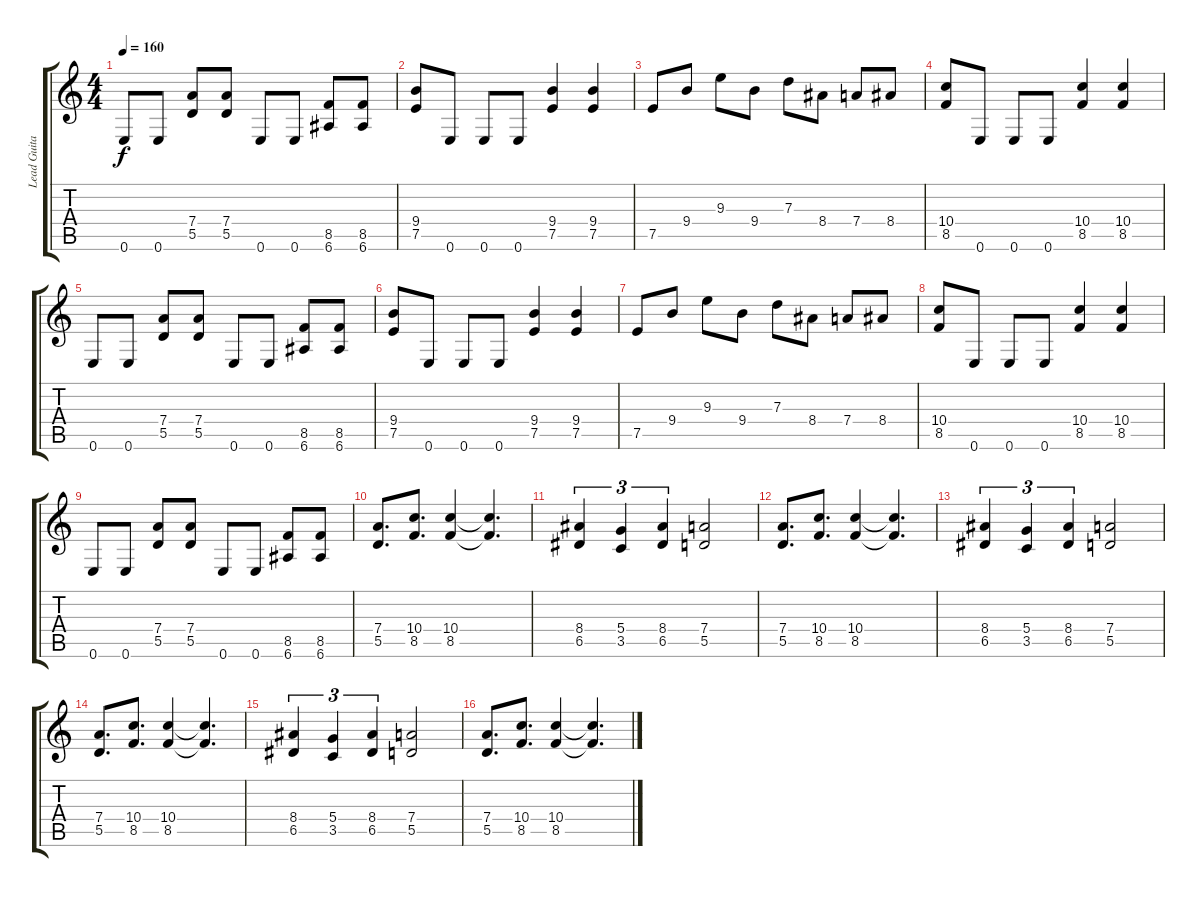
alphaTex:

\track ("Lead Guitar" "Lead Guita") {instrument distortionguitar}
\staff {score tabs}
\tuning (E4 B3 G3 D3 A2 E2) {hide}
\ts (4 4)
\tempo 160
\clef g2
\ks c
0.6.8{dy f} 0.6.8 (7.4 5.5).8 (7.4 5.5).8 0.6.8 0.6.8 (8.5 6.6).8 (8.5 6.6).8 |
(9.4 7.5).8 0.6.8 0.6.8 0.6.8 (9.4 7.5).4 (9.4 7.5).4 |
7.5.8 9.4.8 9.3.8 9.4.8 7.3.8 8.4.8 7.4.8 8.4.8 |
(10.4 8.5).8 0.6.8 0.6.8 0.6.8 (10.4 8.5).4 (10.4 8.5).4 |
0.6.8 0.6.8 (7.4 5.5).8 (7.4 5.5).8 0.6.8 0.6.8 (8.5 6.6).8 (8.5 6.6).8 |
(9.4 7.5).8 0.6.8 0.6.8 0.6.8 (9.4 7.5).4 (9.4 7.5).4 |
7.5.8 9.4.8 9.3.8 9.4.8 7.3.8 8.4.8 7.4.8 8.4.8 |
(10.4 8.5).8 0.6.8 0.6.8 0.6.8 (10.4 8.5).4 (10.4 8.5).4 |
0.6.8 0.6.8 (7.4 5.5).8 (7.4 5.5).8 0.6.8 0.6.8 (8.5 6.6).8 (8.5 6.6).8 |
(7.4 5.5).8{d} (10.4 8.5).8{d} (10.4 8.5).4 (10.4{t} 8.5{t}).4{d} |
(8.4 6.5).4{tu (3 2)} (5.4 3.5).4{tu (3 2)} (8.4 6.5).4{tu (3 2)} (7.4 5.5).2 |
(7.4 5.5).8{d} (10.4 8.5).8{d} (10.4 8.5).4 (10.4{t} 8.5{t}).4{d} |
(8.4 6.5).4{tu (3 2)} (5.4 3.5).4{tu (3 2)} (8.4 6.5).4{tu (3 2)} (7.4 5.5).2 |
(7.4 5.5).8{d} (10.4 8.5).8{d} (10.4 8.5).4 (10.4{t} 8.5{t}).4{d} |
(8.4 6.5).4{tu (3 2)} (5.4 3.5).4{tu (3 2)} (8.4 6.5).4{tu (3 2)} (7.4 5.5).2 |
(7.4 5.5).8{d} (10.4 8.5).8{d} (10.4 8.5).4 (10.4{t} 8.5{t}).4{d}
